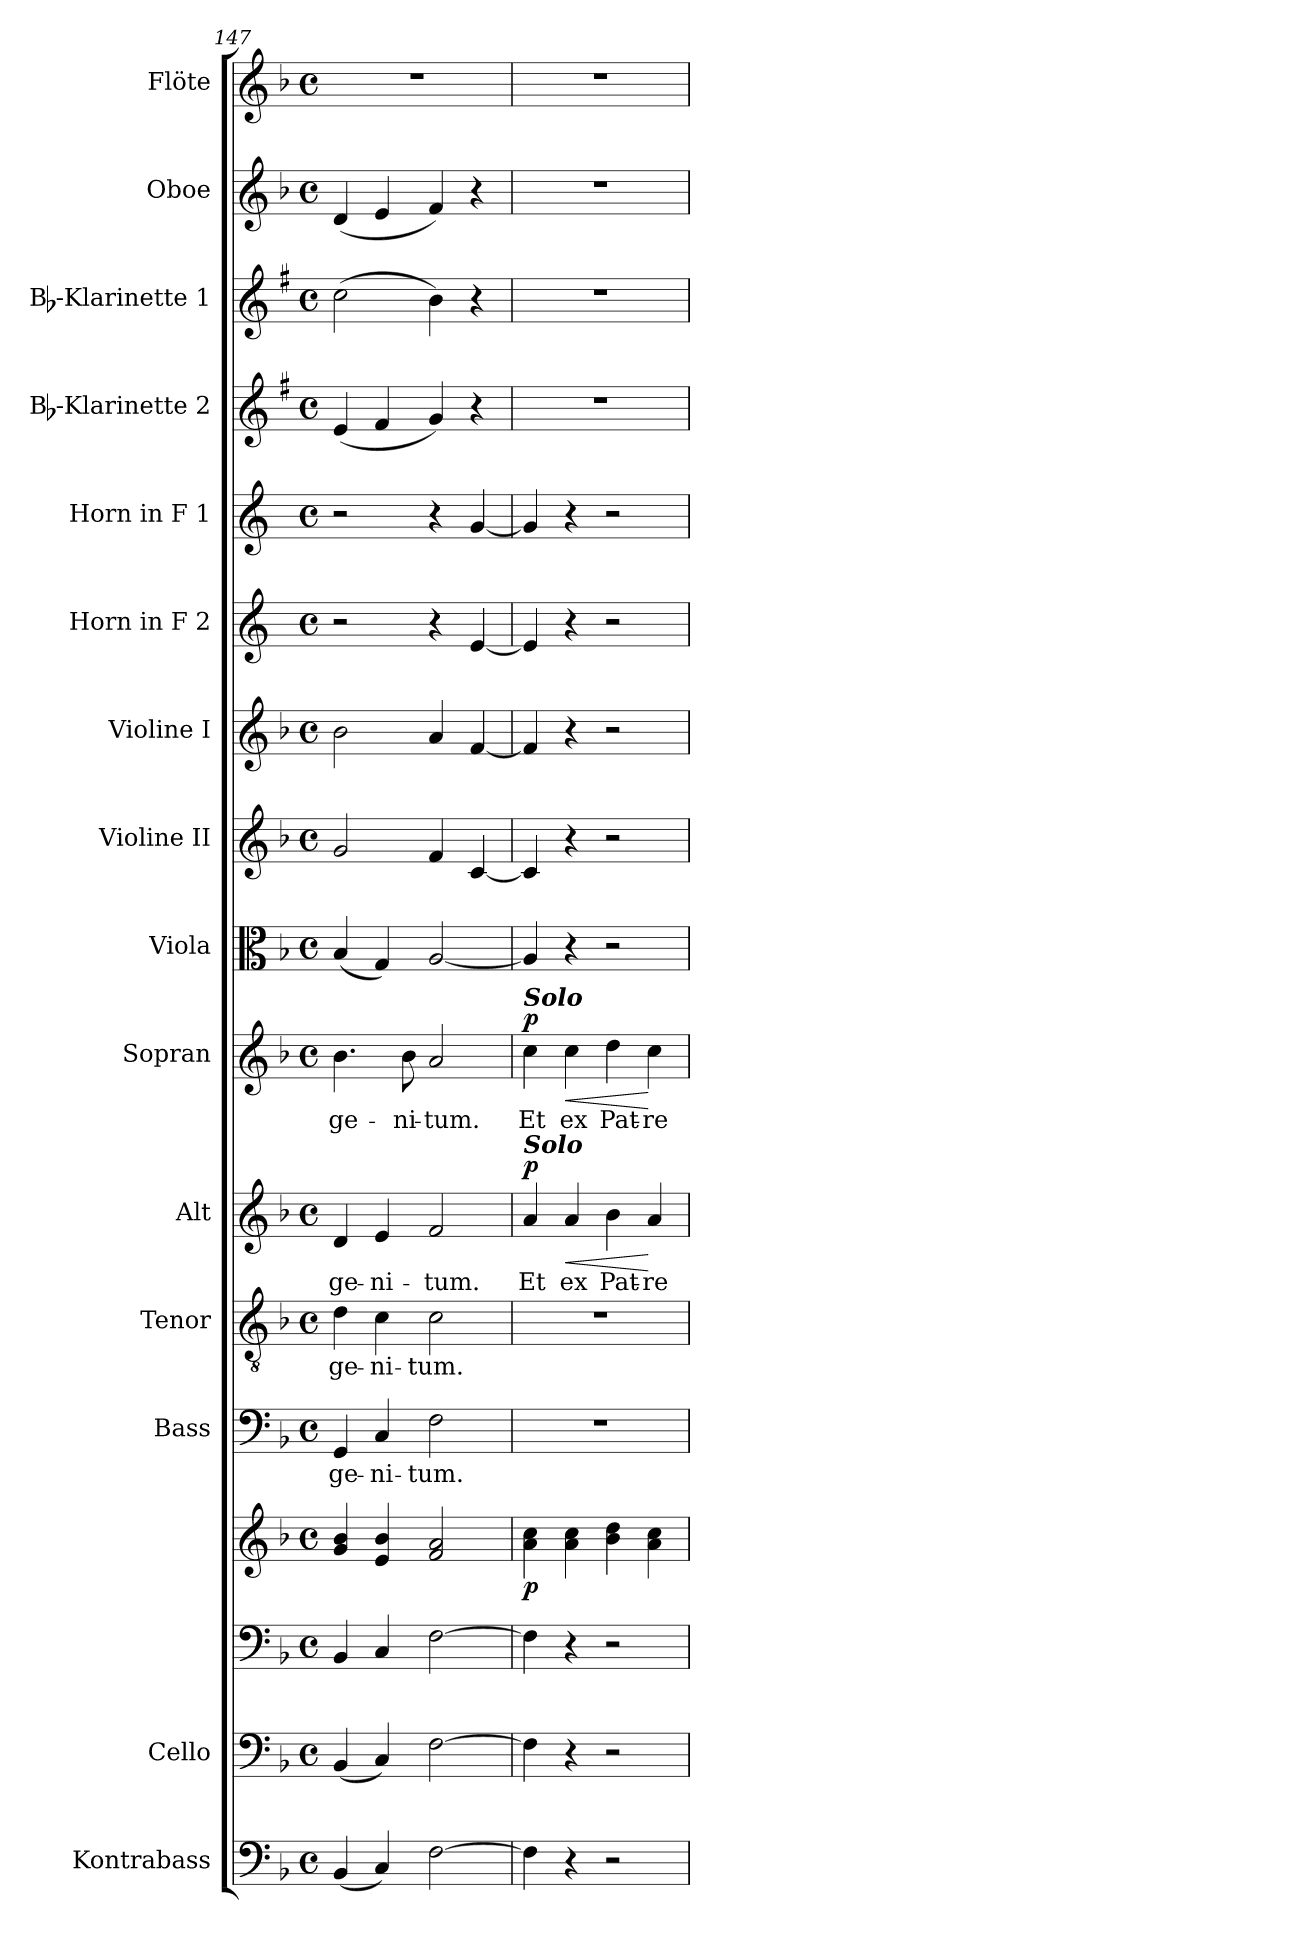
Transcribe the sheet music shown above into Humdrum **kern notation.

**kern	**kern	**kern	**kern	**dynam	**kern	**text	**kern	**text	**kern	**text	**dynam	**kern	**text	**dynam	**kern	**kern	**kern	**kern	**kern	**kern	**kern	**kern	**kern
*part16	*part15	*part14	*part14	*part14	*part13	*part13	*part12	*part12	*part11	*part11	*part11	*part10	*part10	*part10	*part9	*part8	*part7	*part6	*part5	*part4	*part3	*part2	*part1
*staff17	*staff16	*staff15	*staff14	*staff14/15	*staff13	*staff13	*staff12	*staff12	*staff11	*staff11	*staff11	*staff10	*staff10	*staff10	*staff9	*staff8	*staff7	*staff6	*staff5	*staff4	*staff3	*staff2	*staff1
*I"Kontrabass	*I"Cello	*	*	*	*I"Bass	*	*I"Tenor	*	*I"Alt	*	*	*I"Sopran	*	*	*I"Viola	*I"Violine II	*I"Violine I	*I"Horn in F 2	*I"Horn in F 1	*I"Bb-Klarinette 2	*I"Bb-Klarinette 1	*I"Oboe	*I"Flöte
*I'Kb.	*	*	*	*	*I'B.	*	*I'T.	*	*I'A.	*	*	*I'S.	*	*	*I'Vla.	*I'Vl. II	*I'Vl. I	*	*	*I'Bb Kl. 2	*I'Bb Kl. 1	*I'Ob.	*I'Fl.
*clefF4	*clefF4	*clefF4	*clefG2	*	*clefF4	*	*clefGv2	*	*clefG2	*	*	*clefG2	*	*	*clefC3	*clefG2	*clefG2	*clefG2	*clefG2	*clefG2	*clefG2	*clefG2	*clefG2
*ITrd7c12	*	*	*	*	*	*	*	*	*	*	*	*	*	*	*	*	*	*ITrd4c7	*ITrd4c7	*ITrd1c2	*ITrd1c2	*	*
*k[b-]	*k[b-]	*k[b-]	*k[b-]	*	*k[b-]	*	*k[b-]	*	*k[b-]	*	*	*k[b-]	*	*	*k[b-]	*k[b-]	*k[b-]	*k[b-]	*k[b-]	*k[b-]	*k[b-]	*k[b-]	*k[b-]
*F:	*F:	*F:	*F:	*	*F:	*	*F:	*	*F:	*	*	*F:	*	*	*F:	*F:	*F:	*F:	*F:	*F:	*F:	*F:	*F:
*M4/4	*M4/4	*M4/4	*M4/4	*	*M4/4	*	*M4/4	*	*M4/4	*	*	*M4/4	*	*	*M4/4	*M4/4	*M4/4	*M4/4	*M4/4	*M4/4	*M4/4	*M4/4	*M4/4
*met(c)	*met(c)	*met(c)	*met(c)	*	*met(c)	*	*met(c)	*	*met(c)	*	*	*met(c)	*	*	*met(c)	*met(c)	*met(c)	*met(c)	*met(c)	*met(c)	*met(c)	*met(c)	*met(c)
=147	=147	=147	=147	=147	=147	=147	=147	=147	=147	=147	=147	=147	=147	=147	=147	=147	=147	=147	=147	=147	=147	=147	=147
!	!	!	!	!	!	!LO:LY:b	!	!LO:LY:b	!	!LO:LY:b	!	!	!LO:LY:b	!	!	!	!	!	!	!	!	!	!
(<4BBB-/	(<4BB-/	4BB-/	4g/ 4b-/	.	4GG/	-ge-	4d\	-ge-	4d/	-ge-	.	4.b-\	-ge-	.	(<4B-/	2g/	2b-\	2r	2r	(<4d/	(>2b-\	(<4d/	1r
!	!	!	!	!	!	!LO:LY:b	!	!LO:LY:b	!	!LO:LY:b	!	!	!	!	!	!	!	!	!	!	!	!	!
4CC/)	4C/)	4C/	4e/ 4b-/	.	4C/	-ni-	4c\	-ni-	4e/	-ni-	.	.	.	.	4G/)	.	.	.	.	4e/	.	4e/	.
!	!	!	!	!	!	!	!	!	!	!	!	!	!LO:LY:b	!	!	!	!	!	!	!	!	!	!
.	.	.	.	.	.	.	.	.	.	.	.	8b-\	-ni-	.	.	.	.	.	.	.	.	.	.
!	!	!	!	!	!	!LO:LY:b	!	!LO:LY:b	!	!LO:LY:b	!	!	!LO:LY:b	!	!	!	!	!	!	!	!	!	!
[2FF\	[2F\	[2F\	2f/ 2a/	.	2F\	-tum.	2c\	-tum.	2f/	-tum.	.	2a/	-tum.	.	[2A/	4f/	4a/	4r	4r	4f/)	4a\)	4f/)	.
.	.	.	.	.	.	.	.	.	.	.	.	.	.	.	.	[4c/	[4f/	[4A/	[4c/	4r	4r	4r	.
!!LO:PB:g=z
=148	=148	=148	=148	=148	=148	=148	=148	=148	=148	=148	=148	=148	=148	=148	=148	=148	=148	=148	=148	=148	=148	=148	=148
!	!	!	!	!	!	!	!	!	!	!	!	!LO:TX:a:Bi:t=Solo	!	!	!	!	!	!	!	!	!	!	!
!	!	!	!	!	!	!	!	!	!LO:TX:a:Bi:t=Solo	!	!	!	!	!	!	!	!	!	!	!	!	!	!
!	!	!	!	!LO:DY:b	!	!	!	!	!	!LO:LY:b	!LO:DY:a	!	!LO:LY:b	!LO:DY:a	!	!	!	!	!	!	!	!	!
4FF\]	4F\]	4F\]	4a\ 4cc\	p	1r	.	1r	.	4a/	Et	p	4cc\	Et	p	4A/]	4c/]	4f/]	4A/]	4c/]	1r	1r	1r	1r
!	!	!	!	!	!	!	!	!	!	!LO:LY:b	!LO:HP:b	!	!LO:LY:b	!LO:HP:b	!	!	!	!	!	!	!	!	!
4r	4r	4r	4a\ 4cc\	.	.	.	.	.	4a/	ex	<	4cc\	ex	<	4r	4r	4r	4r	4r	.	.	.	.
!	!	!	!	!	!	!	!	!	!	!LO:LY:b	!	!	!LO:LY:b	!	!	!	!	!	!	!	!	!	!
2r	2r	2r	4b-\ 4dd\	.	.	.	.	.	4b-\	Pat-	.	4dd\	Pat-	.	2r	2r	2r	2r	2r	.	.	.	.
!	!	!	!	!	!	!	!	!	!	!LO:LY:b	!	!	!LO:LY:b	!	!	!	!	!	!	!	!	!	!
.	.	.	4a\ 4cc\	.	.	.	.	.	4a/	-re	[	4cc\	-re	[	.	.	.	.	.	.	.	.	.
=	=	=	=	=	=	=	=	=	=	=	=	=	=	=	=	=	=	=	=	=	=	=	=
*-	*-	*-	*-	*-	*-	*-	*-	*-	*-	*-	*-	*-	*-	*-	*-	*-	*-	*-	*-	*-	*-	*-	*-
